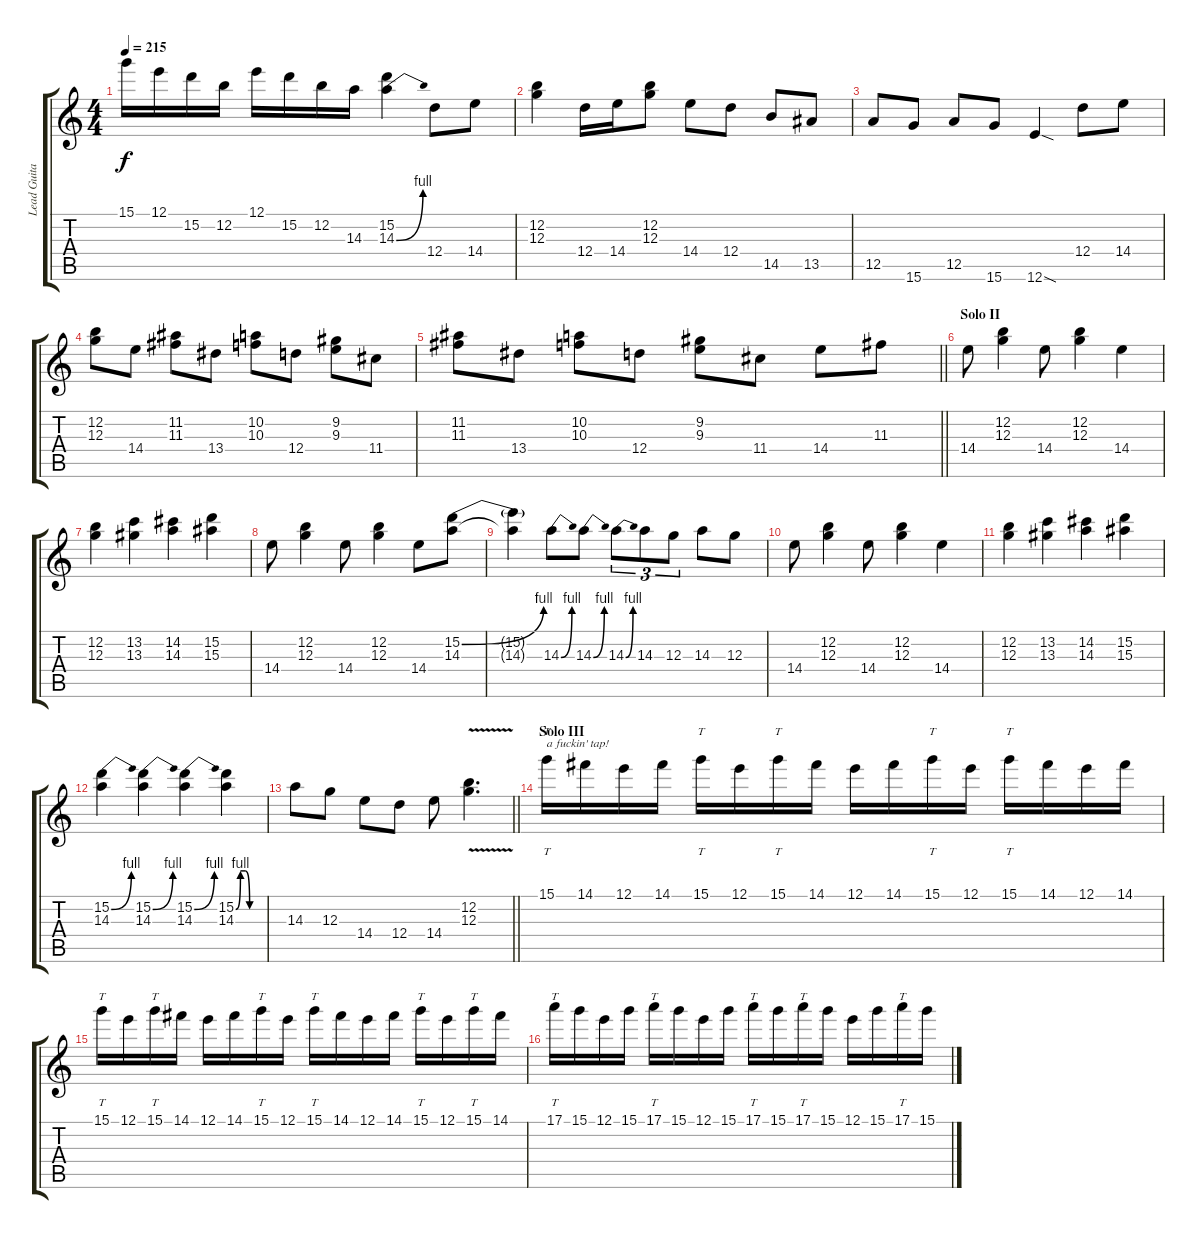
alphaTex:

\track ("Lead Guitar" "Lead Guita") {instrument distortionguitar}
\staff {score tabs}
\tuning (E4 B3 G3 D3 A2 E2) {hide}
\ts (4 4)
\tempo 215
\clef g2
\ks c
15.1.16{dy f} 12.1.16 15.2.16 12.2.16 12.1.16 15.2.16 12.2.16 14.3.16 (15.2 14.3{be (bend 0 0 60 4)}).4 12.4.8 14.4.8 |
(12.2 12.3).4 12.4.16 14.4.16 (12.2 12.3).8 14.4.8 12.4.8 14.5.8 13.5.8 |
12.5.8 15.6.8 12.5.8 15.6.8 12.6{sod}.4 12.4.8 14.4.8 |
(12.2 12.3).8 14.4.8 (11.2 11.3).8 13.4.8 (10.2 10.3).8 12.4.8 (9.2 9.3).8 11.4.8 |
\barLineRight lightlight
(11.2 11.3).8 13.4.8 (10.2 10.3).8 12.4.8 (9.2 9.3).8 11.4.8 14.4.8 11.3.8 |
\section ("" "Solo II")
14.4.8 (12.2 12.3).4 14.4.8 (12.2 12.3).4 14.4.4 |
(12.2 12.3).4 (13.2 13.3).4 (14.2 14.3).4 (15.2 15.3).4 |
14.4.8 (12.2 12.3).4 14.4.8 (12.2 12.3).4 14.4.8 (15.2{be (bend 0 0 60 4)} 14.3).8 |
(15.2{t} 14.3{t}).4 14.3{be (bend 0 0 60 4)}.8 14.3{be (bend 0 0 60 4)}.8 14.3{be (bend 0 0 60 4)}.8{tu (3 2)} 14.3.8{tu (3 2)} 12.3.8{tu (3 2)} 14.3.8 12.3.8 |
14.4.8 (12.2 12.3).4 14.4.8 (12.2 12.3).4 14.4.4 |
(12.2 12.3).4 (13.2 13.3).4 (14.2 14.3).4 (15.2 15.3).4 |
(15.2{be (bend 0 0 60 4)} 14.3).4 (15.2{be (bend 0 0 60 4)} 14.3).4 (15.2{be (bend 0 0 60 4)} 14.3).4 (15.2{be (custom 0 0 10 4 20 4 30 0 60 0)} 14.3).4 |
\barLineRight lightlight
14.3.8 12.3.8 14.4.8 12.4.8 14.4.8 (12.2{v} 12.3).4{d} |
\section ("" "Solo III")
15.1.16{tt txt "a fuckin' tap!"} 14.1.16 12.1.16 14.1.16 15.1.16{tt} 12.1.16 15.1.16{tt} 14.1.16 12.1.16 14.1.16 15.1.16{tt} 12.1.16 15.1.16{tt} 14.1.16 12.1.16 14.1.16 |
15.1.16{tt} 12.1.16 15.1.16{tt} 14.1.16 12.1.16 14.1.16 15.1.16{tt} 12.1.16 15.1.16{tt} 14.1.16 12.1.16 14.1.16 15.1.16{tt} 12.1.16 15.1.16{tt} 14.1.16 |
17.1.16{tt} 15.1.16 12.1.16 15.1.16 17.1.16{tt} 15.1.16 12.1.16 15.1.16 17.1.16{tt} 15.1.16 17.1.16{tt} 15.1.16 12.1.16 15.1.16 17.1.16{tt} 15.1.16
